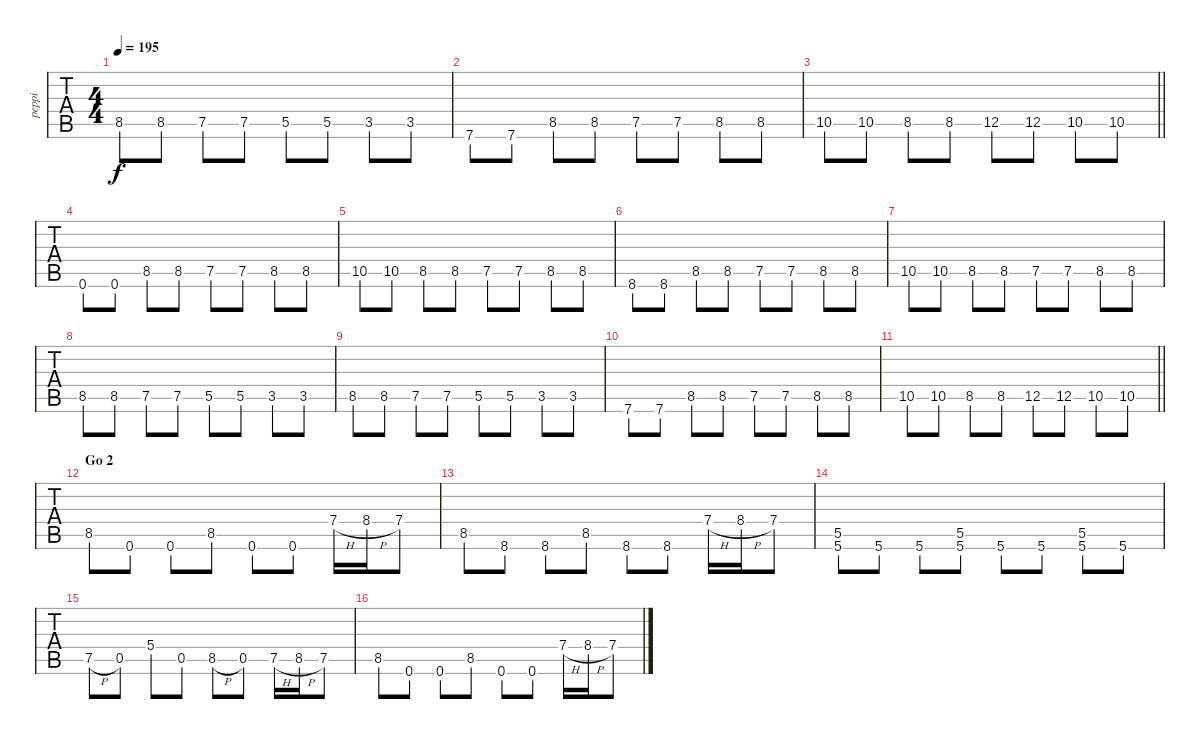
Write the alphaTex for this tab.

\track ("peppi" "peppi") {instrument distortionguitar}
\staff {tabs}
\tuning (D4 A3 F3 C3 G2 C2) {hide}
\ts (4 4)
\tempo 195
\clef g2
\ks c
8.5.8{dy f} 8.5.8 7.5.8 7.5.8 5.5.8 5.5.8 3.5.8 3.5.8 |
7.6.8 7.6.8 8.5.8 8.5.8 7.5.8 7.5.8 8.5.8 8.5.8 |
\barLineRight lightlight
10.5.8 10.5.8 8.5.8 8.5.8 12.5.8 12.5.8 10.5.8 10.5.8 |
0.6.8 0.6.8 8.5.8 8.5.8 7.5.8 7.5.8 8.5.8 8.5.8 |
10.5.8 10.5.8 8.5.8 8.5.8 7.5.8 7.5.8 8.5.8 8.5.8 |
8.6.8 8.6.8 8.5.8 8.5.8 7.5.8 7.5.8 8.5.8 8.5.8 |
10.5.8 10.5.8 8.5.8 8.5.8 7.5.8 7.5.8 8.5.8 8.5.8 |
8.5.8 8.5.8 7.5.8 7.5.8 5.5.8 5.5.8 3.5.8 3.5.8 |
8.5.8 8.5.8 7.5.8 7.5.8 5.5.8 5.5.8 3.5.8 3.5.8 |
7.6.8 7.6.8 8.5.8 8.5.8 7.5.8 7.5.8 8.5.8 8.5.8 |
\barLineRight lightlight
10.5.8 10.5.8 8.5.8 8.5.8 12.5.8 12.5.8 10.5.8 10.5.8 |
\section ("" "Go 2")
8.5.8 0.6.8 0.6.8 8.5.8 0.6.8 0.6.8 7.4{h}.16 8.4{h}.16 7.4.8 |
8.5.8 8.6.8 8.6.8 8.5.8 8.6.8 8.6.8 7.4{h}.16 8.4{h}.16 7.4.8 |
(5.5 5.6).8 5.6.8 5.6.8 (5.5 5.6).8 5.6.8 5.6.8 (5.5 5.6).8 5.6.8 |
7.5{h}.8 0.5.8 5.4.8 0.5.8 8.5{h}.8 0.5.8 7.5{h}.16 8.5{h}.16 7.5.8 |
8.5.8 0.6.8 0.6.8 8.5.8 0.6.8 0.6.8 7.4{h}.16 8.4{h}.16 7.4.8
